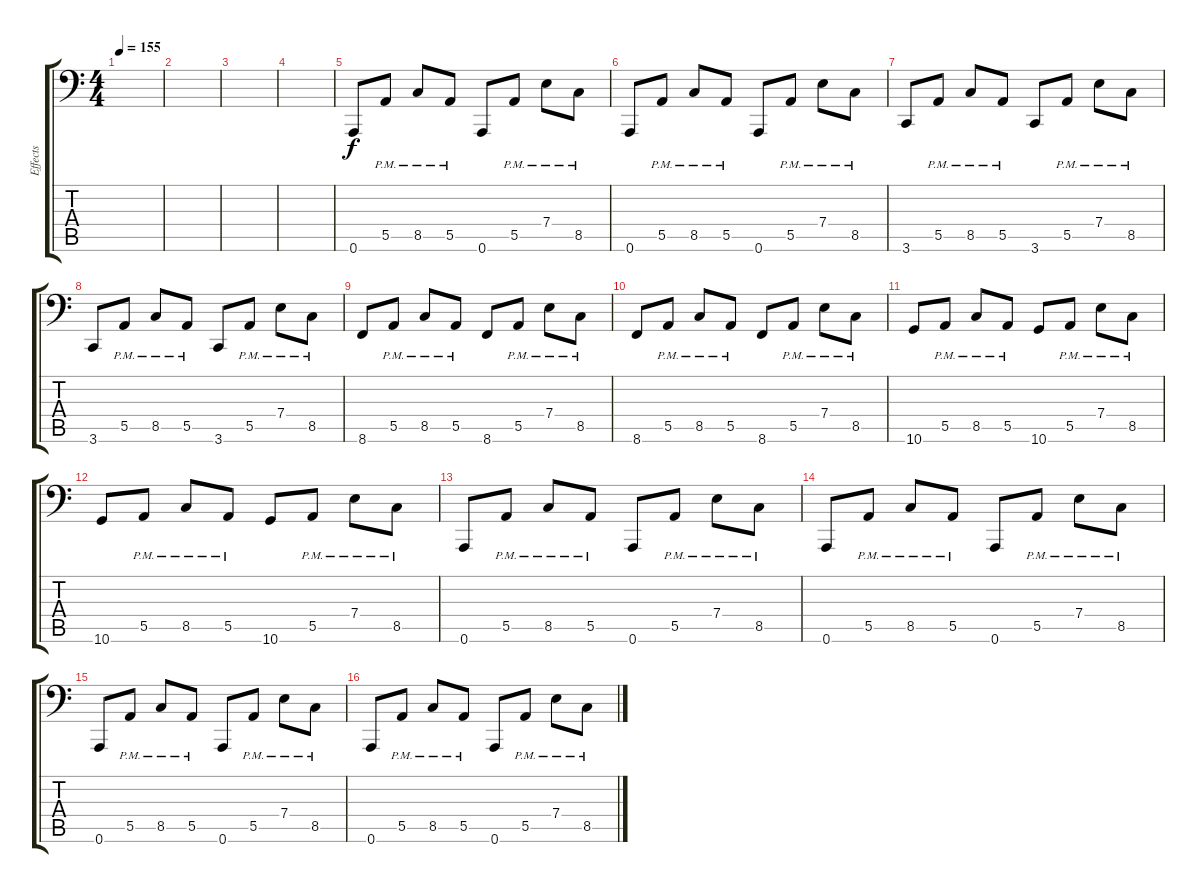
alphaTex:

\track ("Effects" "Effects") {instrument fx7echoes}
\staff {score tabs}
\tuning (B3 Gb3 D3 A2 E2 A1) {hide}
\ts (4 4)
\tempo 155
\clef f4
\ks c
|
|
|
|
0.6.8{instrument pad1newage} 5.5{pm}.8 8.5{pm}.8 5.5{pm}.8 0.6.8 5.5{pm}.8 7.4{pm}.8 8.5{pm}.8 |
0.6.8 5.5{pm}.8 8.5{pm}.8 5.5{pm}.8 0.6.8 5.5{pm}.8 7.4{pm}.8 8.5{pm}.8 |
3.6.8 5.5{pm}.8 8.5{pm}.8 5.5{pm}.8 3.6.8 5.5{pm}.8 7.4{pm}.8 8.5{pm}.8 |
3.6.8 5.5{pm}.8 8.5{pm}.8 5.5{pm}.8 3.6.8 5.5{pm}.8 7.4{pm}.8 8.5{pm}.8 |
8.6.8 5.5{pm}.8 8.5{pm}.8 5.5{pm}.8 8.6.8 5.5{pm}.8 7.4{pm}.8 8.5{pm}.8 |
8.6.8 5.5{pm}.8 8.5{pm}.8 5.5{pm}.8 8.6.8 5.5{pm}.8 7.4{pm}.8 8.5{pm}.8 |
10.6.8 5.5{pm}.8 8.5{pm}.8 5.5{pm}.8 10.6.8 5.5{pm}.8 7.4{pm}.8 8.5{pm}.8 |
10.6.8 5.5{pm}.8 8.5{pm}.8 5.5{pm}.8 10.6.8 5.5{pm}.8 7.4{pm}.8 8.5{pm}.8 |
0.6.8 5.5{pm}.8 8.5{pm}.8 5.5{pm}.8 0.6.8 5.5{pm}.8 7.4{pm}.8 8.5{pm}.8 |
0.6.8 5.5{pm}.8 8.5{pm}.8 5.5{pm}.8 0.6.8 5.5{pm}.8 7.4{pm}.8 8.5{pm}.8 |
0.6.8 5.5{pm}.8 8.5{pm}.8 5.5{pm}.8 0.6.8 5.5{pm}.8 7.4{pm}.8 8.5{pm}.8 |
0.6.8 5.5{pm}.8 8.5{pm}.8 5.5{pm}.8 0.6.8 5.5{pm}.8 7.4{pm}.8 8.5{pm}.8
